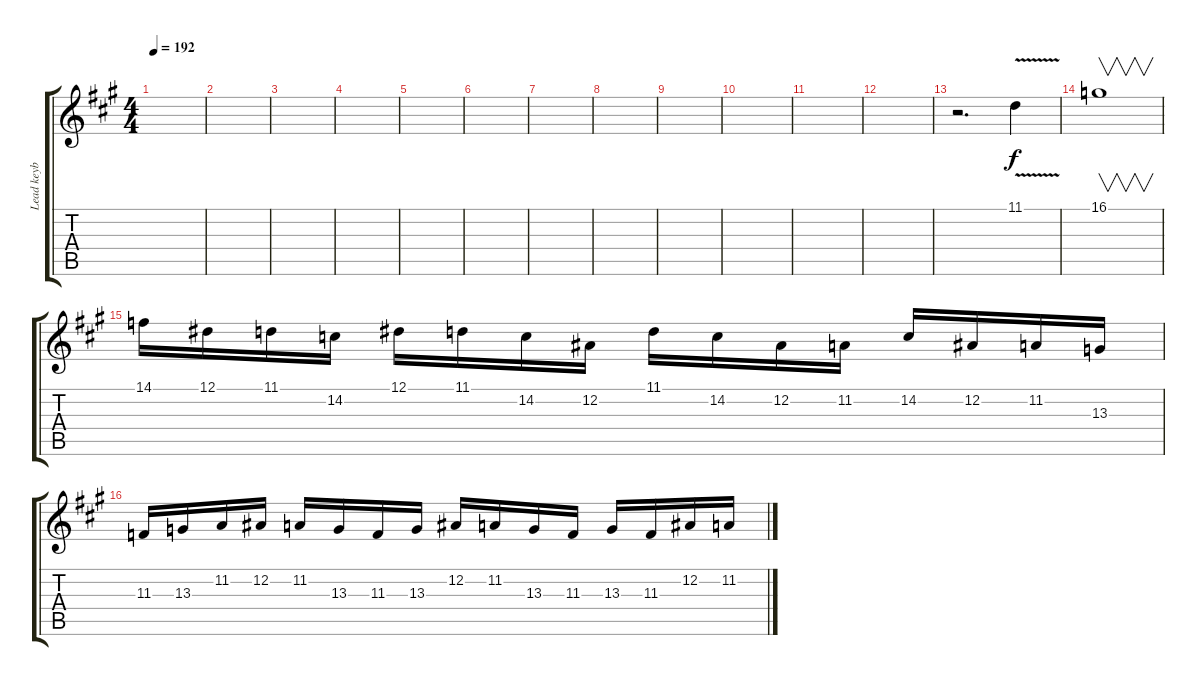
\track ("Lead keyb" "Lead keyb") {instrument lead2sawtooth}
\staff {score tabs}
\tuning (Eb4 Bb3 Gb3 Db3 Ab2 Eb2) {hide}
\ts (4 4)
\tempo 192
\clef g2
\ks a
|
|
|
|
|
|
|
|
|
|
|
|
r.2{d} 11.1{v}.4 |
16.1.1{v} |
14.1.16 12.1.16 11.1.16 14.2.16 12.1.16 11.1.16 14.2.16 12.2.16 11.1.16 14.2.16 12.2.16 11.2.16 14.2.16 12.2.16 11.2.16 13.3.16 |
11.3.16 13.3.16 11.2.16 12.2.16 11.2.16 13.3.16 11.3.16 13.3.16 12.2.16 11.2.16 13.3.16 11.3.16 13.3.16 11.3.16 12.2.16 11.2.16
